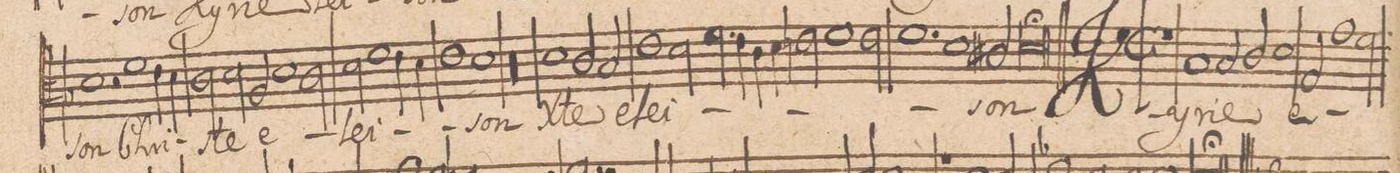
**kern	**text
*I"ALTVS.	*
*clefC3	*
*k[b-]	*
*met(c|)	*
*M2/1	*
1d\	-son
2r	.
1f\	Chri-
=28-	=28-
4e\	.
4d\	.
2c\	-ste
2d\	.
=29-	=29-
2A/	e-
1d\	.
2c\	.
=30-	=30-
2d\	-lei-
1f\	.
4e\	.
4d\	.
=31-	=31-
1e\	.
1d\	-son
=32-	=32-
00r	.
=33-	=33-
=34-	=34-
1d\	X-
2c/	-te
2B-/	e-
=35-	=35-
1e\	-lei-
2d\	.
2.f\	.
=36-	=36-
4e\	.
4c\	.
4d\	.
2en\	.
1f\	.
=37-	=37-
2e\	.
1.f\	.
=38-	=38-
1d\	.
2c#X/	.
=39-	=39-
0d\;	-son
=40||	=40||
*M2/1	*
*met(c|)	*
1r	.
1B-/	Ky-
=41-	=41-
2B-/	-ri-
2c/	.
1d\	-e
=42-	=42-
2G/	e-
1g\	.
2f\	.
=43-	=43-
*-	*-
